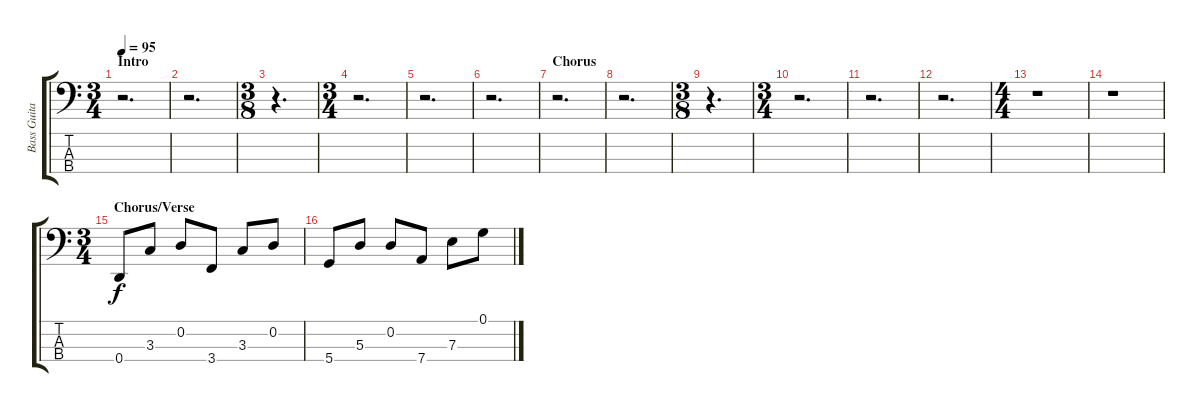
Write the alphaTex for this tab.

\track ("Bass Guitar (Finger)" "Bass Guita") {instrument electricbassfinger}
\staff {score tabs}
\tuning (G2 D2 A1 D1) {hide}
\ts (3 4)
\section ("" "Intro")
\tempo 95
\clef f4
\ks c
r.2{d dy f instrument electricbassfinger} |
r.2{d} |
\ts (3 8)
r.4{d} |
\ts (3 4)
r.2{d} |
r.2{d} |
r.2{d} |
\section ("" "Chorus")
r.2{d} |
r.2{d} |
\ts (3 8)
r.4{d} |
\ts (3 4)
r.2{d} |
r.2{d} |
r.2{d} |
\ts (4 4)
r.1 |
r.1 |
\ts (3 4)
\section ("" "Chorus/Verse")
0.4.8 3.3.8 0.2.8 3.4.8 3.3.8 0.2.8 |
5.4.8 5.3.8 0.2.8 7.4.8 7.3.8 0.1.8
